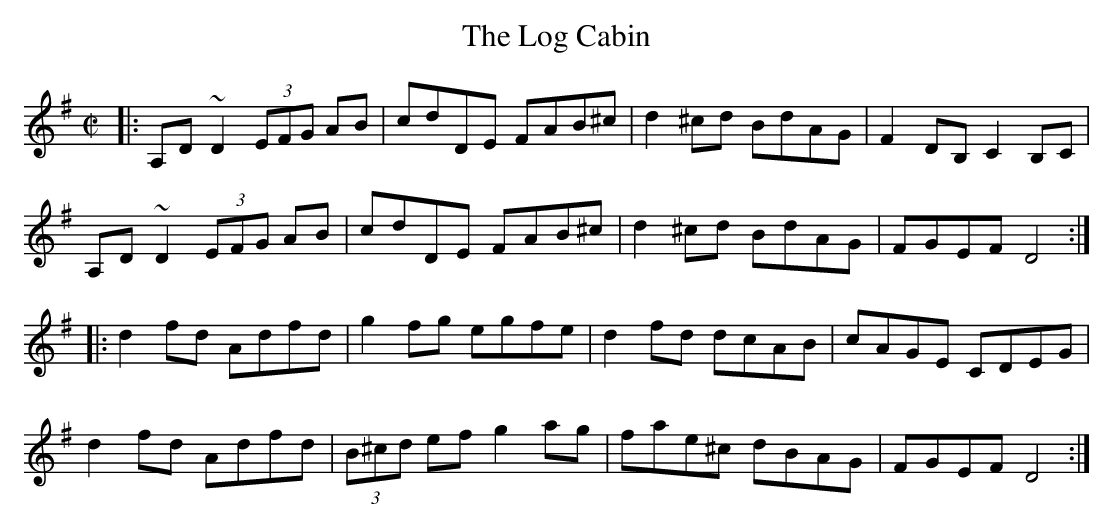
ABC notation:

X:1
T:Log Cabin, The
M:C|
K:Dmix
|: A,D~D2 (3EFG AB | cdDE FAB^c|d2^cd BdAG|F2DB, C2B,C|
A,D~D2 (3EFG AB|cdDE FAB^c|d2^cd BdAG| FGEF D4 :|
|:d2fd Adfd|g2fg egfe|d2fd dcAB|cAGE CDEG|
d2fd Adfd|(3B^cd ef g2ag|fae^c dBAG| FGEF D4:|
